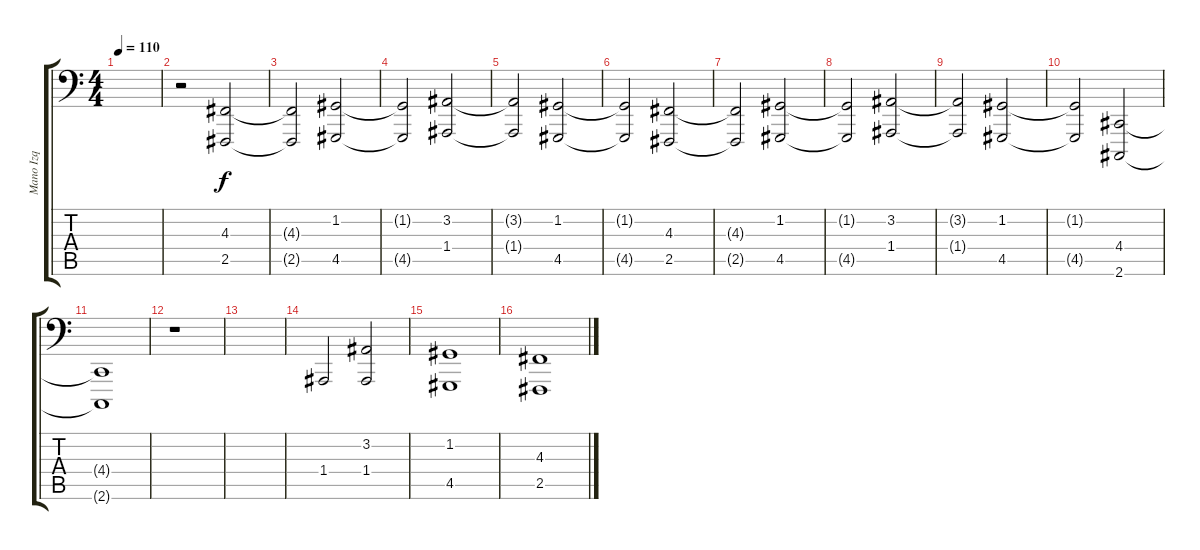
\track ("Mano Izq" "Mano Izq") {instrument acousticgrandpiano}
\staff {score tabs}
\tuning (C3 G2 D2 A1 E1 B0) {hide}
\ts (4 4)
\tempo 110
\clef f4
\ks c
|
r.2 (4.3 2.5).2 |
(4.3{t} 2.5{t}).2 (1.2 4.5).2 |
(1.2{t} 4.5{t}).2 (3.2 1.4).2 |
(3.2{t} 1.4{t}).2 (1.2 4.5).2 |
(1.2{t} 4.5{t}).2 (4.3 2.5).2 |
(4.3{t} 2.5{t}).2 (1.2 4.5).2 |
(1.2{t} 4.5{t}).2 (3.2 1.4).2 |
(3.2{t} 1.4{t}).2 (1.2 4.5).2 |
(1.2{t} 4.5{t}).2 (4.4 2.6).2 |
(4.4{t} 2.6{t}).1 |
r.1 |
|
1.4.2 (3.2 1.4).2 |
(1.2 4.5).1 |
(4.3 2.5).1
